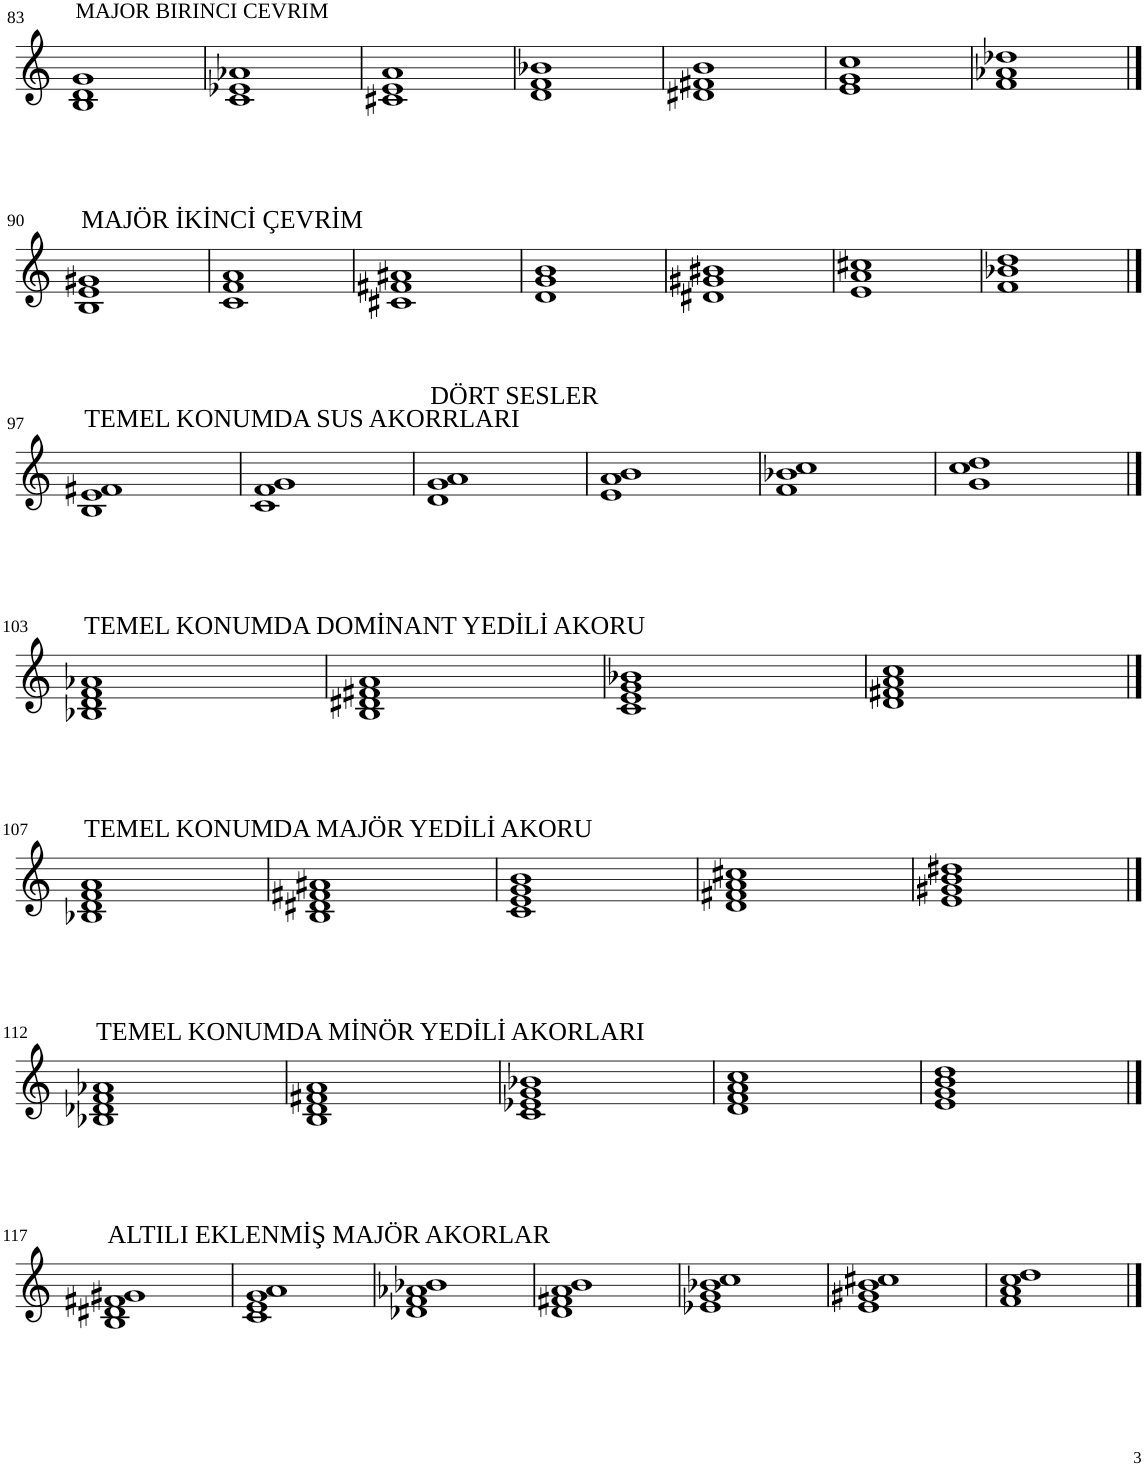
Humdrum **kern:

**kern
*part1
*staff1
!!LO:PB:g=z
*clefG2
*k[]
*M4/4
=83
!LO:TX:a:t=MAJOR BIRINCI CEVRIM
1B 1d 1g
=84
1c 1e-X 1a-X
=85
1c#X 1e 1a
=86
1d 1f 1b-X
=87
1d#X 1f#X 1b
=88
1e 1g 1cc
=89
1f 1a-X 1dd-X
!!LO:LB:g=z
==90
!LO:TX:a:t=MAJÖR İKİNCİ ÇEVRİM
1B 1e 1g#X
=91
1c 1f 1a
=92
1c#X 1f#X 1a#X
=93
1d 1g 1b
=94
1d#X 1g#X 1b#X
=95
1e 1a 1cc#X
=96
1f 1b-X 1dd
!!LO:LB:g=z
==97
!LO:TX:a:t=TEMEL KONUMDA SUS AKORRLARI
1B 1e 1f#X
=98
1c 1f 1g
=99
!LO:TX:a:t=DÖRT SESLER
1d 1g 1a
=100
1e 1a 1b
=101
1f 1b-X 1cc
=102
1g 1cc 1dd
!!LO:LB:g=z
==103
!LO:TX:a:t=TEMEL KONUMDA DOMİNANT YEDİLİ AKORU
1B-X 1d 1f 1a-X
=104
1B 1d#X 1f#X 1a
=105
1c 1e 1g 1b-X
=106
1d 1f#X 1a 1cc
!!LO:LB:g=z
==107
!LO:TX:a:t=TEMEL KONUMDA MAJÖR YEDİLİ AKORU
1B-X 1d 1f 1a
=108
1B 1d#X 1f#X 1a#X
=109
1c 1e 1g 1b
=110
1d 1f#X 1a 1cc#X
=111
1e 1g#X 1b 1dd#X
!!LO:LB:g=z
==112
!LO:TX:a:t=TEMEL KONUMDA MİNÖR YEDİLİ AKORLARI
1B-X 1d-X 1f 1a-X
=113
1B 1d 1f#X 1a
=114
1c 1e-X 1g 1b-X
=115
1d 1f 1a 1cc
=116
1e 1g 1b 1dd
!!LO:LB:g=z
==117
!LO:TX:a:t=ALTILI EKLENMİŞ MAJÖR AKORLAR
1B 1d#X 1f#X 1g#X
=118
1c 1e 1g 1a
=119
1d-X 1f 1a-X 1b-X
=120
1d 1f#X 1a 1b
=121
1e-X 1g 1b-X 1cc
=122
1e 1g#X 1b 1cc#X
=123
1f 1a 1cc 1dd
==
*-
